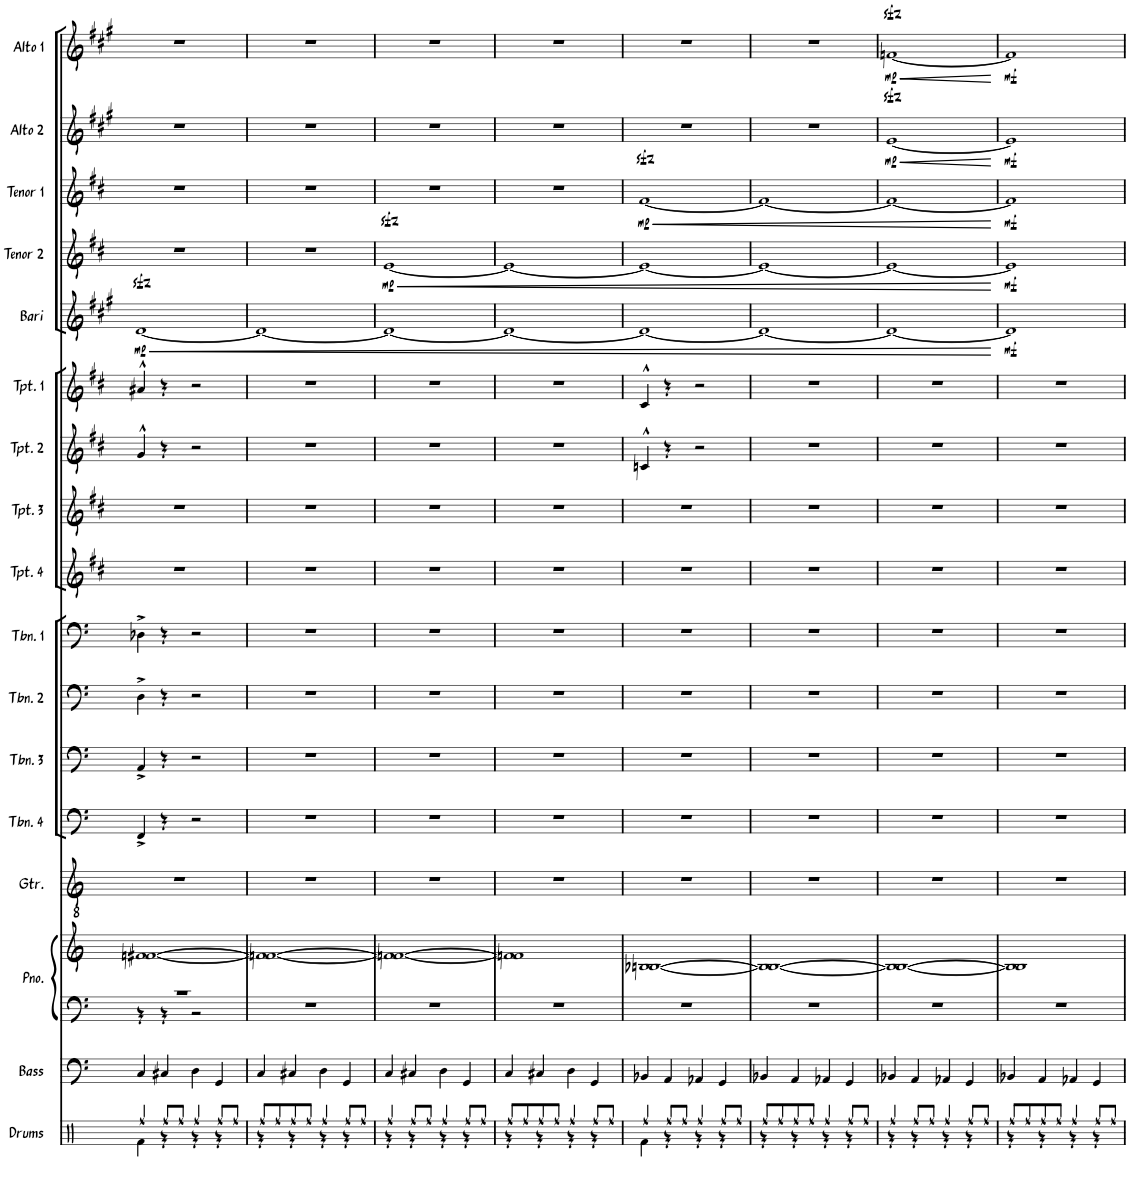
**kern	**kern	**kern	**kern	**kern	**kern	**kern	**kern	**kern	**kern	**kern	**kern	**kern	**kern	**dynam	**kern	**dynam	**kern	**dynam	**kern	**dynam	**kern	**dynam
*part17	*part16	*part15	*part15	*part14	*part13	*part12	*part11	*part10	*part9	*part8	*part7	*part6	*part5	*part5	*part4	*part4	*part3	*part3	*part2	*part2	*part1	*part1
*staff18	*staff17	*staff16	*staff15	*staff14	*staff13	*staff12	*staff11	*staff10	*staff9	*staff8	*staff7	*staff6	*staff5	*staff5	*staff4	*staff4	*staff3	*staff3	*staff2	*staff2	*staff1	*staff1
*I"Drums	*I"Bass	*I"Piano	*	*I"Guitar	*I"Trombone 4	*I"Trombone 3	*I"Trombone 2	*I"Trombone 1	*I"Trumpet 4	*I"Trumpet 3	*I"Trumpet 2	*I"Trumpet 1	*I"Bari Sax	*	*I"Tenor Sax 2	*	*I"Tenor Sax 1	*	*I"Alto Sax 2	*	*I"Alto Sax 1	*
*I'Drums	*I'Bass	*I'Pno.	*	*I'Gtr.	*I'Tbn. 4	*I'Tbn. 3	*I'Tbn. 2	*I'Tbn. 1	*I'Tpt. 4	*I'Tpt. 3	*I'Tpt. 2	*I'Tpt. 1	*I'Bari	*	*I'Tenor 2	*	*I'Tenor 1	*	*I'Alto 2	*	*I'Alto 1	*
!!LO:PB:g=z
*clefX	*clefF4	*clefF4	*clefG2	*clefGv2	*clefF4	*clefF4	*clefF4	*clefF4	*clefG2	*clefG2	*clefG2	*clefG2	*clefG2	*	*clefG2	*	*clefG2	*	*clefG2	*	*clefG2	*
*	*Trd7c12	*	*	*	*	*	*	*	*Trd1c2	*Trd1c2	*Trd1c2	*Trd1c2	*Trd12c21	*	*Trd8c14	*	*Trd8c14	*	*Trd5c9	*	*Trd5c9	*
*k[]	*k[]	*k[]	*k[]	*k[]	*k[]	*k[]	*k[]	*k[]	*k[f#c#]	*k[f#c#]	*k[f#c#]	*k[f#c#]	*k[f#c#g#]	*	*k[f#c#]	*	*k[f#c#]	*	*k[f#c#g#]	*	*k[f#c#g#]	*
*M4/4	*M4/4	*M4/4	*M4/4	*M4/4	*M4/4	*M4/4	*M4/4	*M4/4	*M4/4	*M4/4	*M4/4	*M4/4	*M4/4	*	*M4/4	*	*M4/4	*	*M4/4	*	*M4/4	*
=81	=81	=81	=81	=81	=81	=81	=81	=81	=81	=81	=81	=81	=81	=81	=81	=81	=81	=81	=81	=81	=81	=81
*^	*	*^	*	*	*	*	*	*	*	*	*	*	*	*	*	*	*	*	*	*	*	*
!	!	!	!	!	!	!	!	!	!	!	!	!	!	!	!	!LO:HP:b	!	!	!	!	!	!	!	!
!	!	!	!	!	!	!	!	!	!	!	!	!	!	!	!	!LO:DY:n=1:b	!	!	!	!	!	!	!	!
4Rff/	4Rf\	4C/	1r	4r	[1fn [1f#X	1r	4FF^/	4AA^/	4D^\	4D-X^\	1r	1r	4g^^/	4a#X^^/	[1dzz>	< mp	1r	.	1r	.	1r	.	1r	.
8Rff/L	4r	4C#X/	.	4r	.	.	4r	4r	4r	4r	.	.	4r	4r	.	.	.	.	.	.	.	.	.	.
8Rff/J	.	.	.	.	.	.	.	.	.	.	.	.	.	.	.	.	.	.	.	.	.	.	.	.
4Rff/	4r	4D\	.	2r	.	.	2r	2r	2r	2r	.	.	2r	2r	.	.	.	.	.	.	.	.	.	.
8Rff/L	4r	4GG/	.	.	.	.	.	.	.	.	.	.	.	.	.	.	.	.	.	.	.	.	.	.
8Rff/J	.	.	.	.	.	.	.	.	.	.	.	.	.	.	.	.	.	.	.	.	.	.	.	.
*	*	*	*v	*v	*	*	*	*	*	*	*	*	*	*	*	*	*	*	*	*	*	*	*	*
=82	=82	=82	=82	=82	=82	=82	=82	=82	=82	=82	=82	=82	=82	=82	=82	=82	=82	=82	=82	=82	=82	=82	=82
8Rff/L	4r	4C/	1r	1fn_ 1f#_	1r	1r	1r	1r	1r	1r	1r	1r	1r	1d_	.	1r	.	1r	.	1r	.	1r	.
8Rff/	.	.	.	.	.	.	.	.	.	.	.	.	.	.	.	.	.	.	.	.	.	.	.
8Rff/	4r	4C#X/	.	.	.	.	.	.	.	.	.	.	.	.	.	.	.	.	.	.	.	.	.
8Rff/J	.	.	.	.	.	.	.	.	.	.	.	.	.	.	.	.	.	.	.	.	.	.	.
4Rff/	4r	4D\	.	.	.	.	.	.	.	.	.	.	.	.	.	.	.	.	.	.	.	.	.
8Rff/L	4r	4GG/	.	.	.	.	.	.	.	.	.	.	.	.	.	.	.	.	.	.	.	.	.
8Rff/J	.	.	.	.	.	.	.	.	.	.	.	.	.	.	.	.	.	.	.	.	.	.	.
=83	=83	=83	=83	=83	=83	=83	=83	=83	=83	=83	=83	=83	=83	=83	=83	=83	=83	=83	=83	=83	=83	=83	=83
!	!	!	!	!	!	!	!	!	!	!	!	!	!	!	!	!	!LO:HP:b	!	!	!	!	!	!
!	!	!	!	!	!	!	!	!	!	!	!	!	!	!	!	!	!LO:DY:n=1:b	!	!	!	!	!	!
4Rff/	4r	4C/	1r	1fn_ 1f#_	1r	1r	1r	1r	1r	1r	1r	1r	1r	1d_	.	[1ezz>	< mp	1r	.	1r	.	1r	.
8Rff/L	4r	4C#X/	.	.	.	.	.	.	.	.	.	.	.	.	.	.	.	.	.	.	.	.	.
8Rff/J	.	.	.	.	.	.	.	.	.	.	.	.	.	.	.	.	.	.	.	.	.	.	.
4Rff/	4r	4D\	.	.	.	.	.	.	.	.	.	.	.	.	.	.	.	.	.	.	.	.	.
8Rff/L	4r	4GG/	.	.	.	.	.	.	.	.	.	.	.	.	.	.	.	.	.	.	.	.	.
8Rff/J	.	.	.	.	.	.	.	.	.	.	.	.	.	.	.	.	.	.	.	.	.	.	.
=84	=84	=84	=84	=84	=84	=84	=84	=84	=84	=84	=84	=84	=84	=84	=84	=84	=84	=84	=84	=84	=84	=84	=84
8Rff/L	4r	4C/	1r	1fn] 1f#]	1r	1r	1r	1r	1r	1r	1r	1r	1r	1d_	.	1e_	.	1r	.	1r	.	1r	.
8Rff/	.	.	.	.	.	.	.	.	.	.	.	.	.	.	.	.	.	.	.	.	.	.	.
8Rff/	4r	4C#X/	.	.	.	.	.	.	.	.	.	.	.	.	.	.	.	.	.	.	.	.	.
8Rff/J	.	.	.	.	.	.	.	.	.	.	.	.	.	.	.	.	.	.	.	.	.	.	.
4Rff/	4r	4D\	.	.	.	.	.	.	.	.	.	.	.	.	.	.	.	.	.	.	.	.	.
8Rff/L	4r	4GG/	.	.	.	.	.	.	.	.	.	.	.	.	.	.	.	.	.	.	.	.	.
8Rff/J	.	.	.	.	.	.	.	.	.	.	.	.	.	.	.	.	.	.	.	.	.	.	.
=85	=85	=85	=85	=85	=85	=85	=85	=85	=85	=85	=85	=85	=85	=85	=85	=85	=85	=85	=85	=85	=85	=85	=85
!	!	!	!	!	!	!	!	!	!	!	!	!	!	!	!	!	!	!	!LO:HP:b	!	!	!	!
!	!	!	!	!	!	!	!	!	!	!	!	!	!	!	!	!	!	!	!LO:DY:n=1:b	!	!	!	!
4Rff/	4Rf\	4BB-X/	1r	[1B-X [1Bn	1r	1r	1r	1r	1r	1r	1r	4cn^^/	4c#^^/	1d_	.	1e_	.	[1f#zz>	< mp	1r	.	1r	.
8Rff/L	4r	4AA/	.	.	.	.	.	.	.	.	.	4r	4r	.	.	.	.	.	.	.	.	.	.
8Rff/J	.	.	.	.	.	.	.	.	.	.	.	.	.	.	.	.	.	.	.	.	.	.	.
4Rff/	4r	4AA-X/	.	.	.	.	.	.	.	.	.	2r	2r	.	.	.	.	.	.	.	.	.	.
8Rff/L	4r	4GG/	.	.	.	.	.	.	.	.	.	.	.	.	.	.	.	.	.	.	.	.	.
8Rff/J	.	.	.	.	.	.	.	.	.	.	.	.	.	.	.	.	.	.	.	.	.	.	.
=86	=86	=86	=86	=86	=86	=86	=86	=86	=86	=86	=86	=86	=86	=86	=86	=86	=86	=86	=86	=86	=86	=86	=86
8Rff/L	4r	4BB-X/	1r	1B-_ 1B_	1r	1r	1r	1r	1r	1r	1r	1r	1r	1d_	.	1e_	.	1f#_	.	1r	.	1r	.
8Rff/	.	.	.	.	.	.	.	.	.	.	.	.	.	.	.	.	.	.	.	.	.	.	.
8Rff/	4r	4AA/	.	.	.	.	.	.	.	.	.	.	.	.	.	.	.	.	.	.	.	.	.
8Rff/J	.	.	.	.	.	.	.	.	.	.	.	.	.	.	.	.	.	.	.	.	.	.	.
4Rff/	4r	4AA-X/	.	.	.	.	.	.	.	.	.	.	.	.	.	.	.	.	.	.	.	.	.
8Rff/L	4r	4GG/	.	.	.	.	.	.	.	.	.	.	.	.	.	.	.	.	.	.	.	.	.
8Rff/J	.	.	.	.	.	.	.	.	.	.	.	.	.	.	.	.	.	.	.	.	.	.	.
=87	=87	=87	=87	=87	=87	=87	=87	=87	=87	=87	=87	=87	=87	=87	=87	=87	=87	=87	=87	=87	=87	=87	=87
!	!	!	!	!	!	!	!	!	!	!	!	!	!	!	!	!	!	!	!	!	!LO:HP:b	!	!LO:HP:b
!	!	!	!	!	!	!	!	!	!	!	!	!	!	!	!	!	!	!	!	!	!LO:DY:n=1:b	!	!LO:DY:n=1:b
4Rff/	4r	4BB-X/	1r	1B-_ 1B_	1r	1r	1r	1r	1r	1r	1r	1r	1r	1d_	.	1e_	.	1f#_	.	[1ezz>	< mp	[1fnzz>	< mp
8Rff/L	4r	4AA/	.	.	.	.	.	.	.	.	.	.	.	.	.	.	.	.	.	.	.	.	.
8Rff/J	.	.	.	.	.	.	.	.	.	.	.	.	.	.	.	.	.	.	.	.	.	.	.
4Rff/	4r	4AA-X/	.	.	.	.	.	.	.	.	.	.	.	.	.	.	.	.	.	.	.	.	.
8Rff/L	4r	4GG/	.	.	.	.	.	.	.	.	.	.	.	.	.	.	.	.	.	.	.	.	.
8Rff/J	.	.	.	.	.	.	.	.	.	.	.	.	.	.	.	.	.	.	.	.	.	.	.
*v	*v	*	*	*	*	*	*	*	*	*	*	*	*	*	*	*	*	*	*	*	*	*	*
.	.	.	.	.	.	.	.	.	.	.	.	.	.	[	.	[	.	[	.	[	.	[
=88	=88	=88	=88	=88	=88	=88	=88	=88	=88	=88	=88	=88	=88	=88	=88	=88	=88	=88	=88	=88	=88	=88
*^	*	*	*	*	*	*	*	*	*	*	*	*	*	*	*	*	*	*	*	*	*	*
!	!	!	!	!	!	!	!	!	!	!	!	!	!	!	!LO:DY:b	!	!LO:DY:b	!	!LO:DY:b	!	!LO:DY:b	!	!LO:DY:b
8Rff/L	4r	4BB-X/	1r	1B-] 1B]	1r	1r	1r	1r	1r	1r	1r	1r	1r	1d]	mf	1e]	mf	1f#]	mf	1e]	mf	1f]	mf
8Rff/	.	.	.	.	.	.	.	.	.	.	.	.	.	.	.	.	.	.	.	.	.	.	.
8Rff/	4r	4AA/	.	.	.	.	.	.	.	.	.	.	.	.	.	.	.	.	.	.	.	.	.
8Rff/J	.	.	.	.	.	.	.	.	.	.	.	.	.	.	.	.	.	.	.	.	.	.	.
4Rff/	4r	4AA-X/	.	.	.	.	.	.	.	.	.	.	.	.	.	.	.	.	.	.	.	.	.
8Rff/L	4r	4GG/	.	.	.	.	.	.	.	.	.	.	.	.	.	.	.	.	.	.	.	.	.
8Rff/J	.	.	.	.	.	.	.	.	.	.	.	.	.	.	.	.	.	.	.	.	.	.	.
*v	*v	*	*	*	*	*	*	*	*	*	*	*	*	*	*	*	*	*	*	*	*	*	*
=	=	=	=	=	=	=	=	=	=	=	=	=	=	=	=	=	=	=	=	=	=	=
*-	*-	*-	*-	*-	*-	*-	*-	*-	*-	*-	*-	*-	*-	*-	*-	*-	*-	*-	*-	*-	*-	*-
